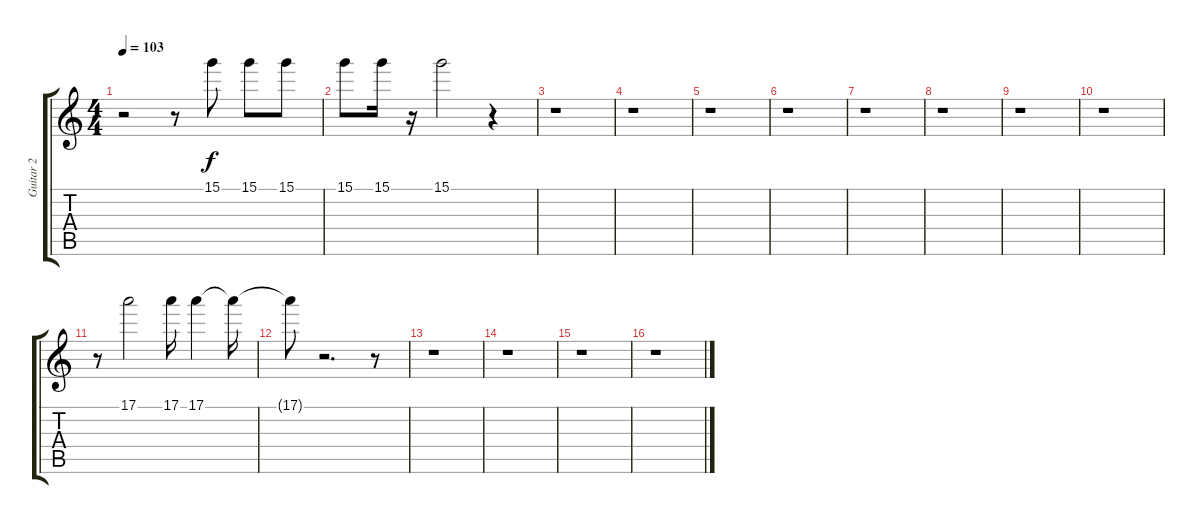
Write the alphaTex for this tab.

\track ("Guitar 2" "Guitar 2") {instrument distortionguitar}
\staff {score tabs}
\tuning (E4 B3 G3 D3 A2 E2) {hide}
\ts (4 4)
\tempo 103
\clef g2
\ks c
r.2{dy f} r.8 15.1.8 15.1.8 15.1.8 |
15.1.8 15.1.16 r.16 15.1.2 r.4 |
r.1 |
r.1 |
r.1 |
r.1 |
r.1 |
r.1 |
r.1 |
r.1 |
r.8 17.1.2 17.1.16 17.1.4 17.1{t}.16 |
17.1{t}.8 r.2{d} r.8 |
r.1 |
r.1 |
r.1 |
r.1
